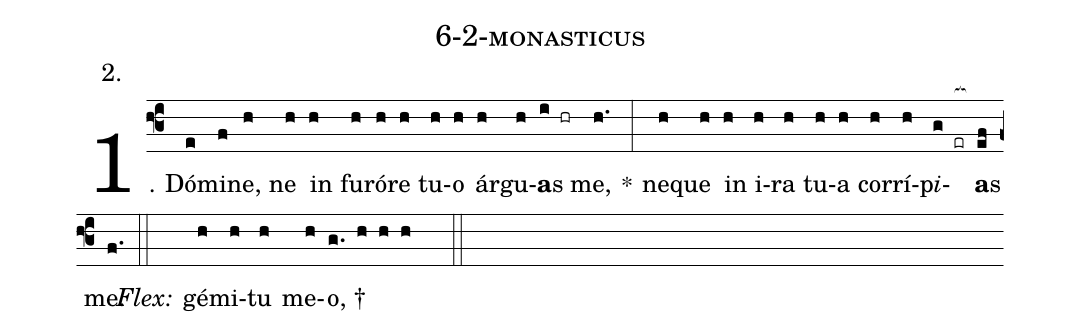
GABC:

name: 6-2-monasticus;
annotation: 2.;
%%
(f3)1. Dó(e)mi(f)ne,(h) ne(h) in(h) fu(h)ró(h)re(h) tu(h)o(h) ár(h)gu(h)<b>a</b>s(i hr) me,(h.) *(:) ne(h)que(h) in(h) i(h)ra(h) tu(h)a(h) cor(h)rí(h)p<i>i</i>(g er[ocb:1{])<b>a</b>s(ef[ocb:0}]) me.(f.) (::)
<i>Flex:</i>()  gé(h)mi(h)tu(h) me(h)o, †(g. h h h  ::)
